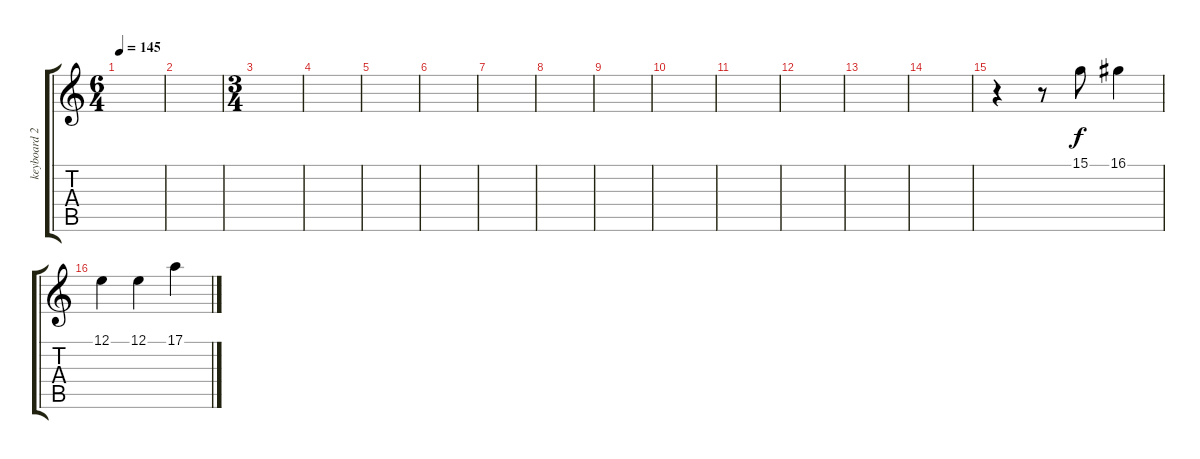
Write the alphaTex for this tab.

\track ("keyboard 2" "keyboard 2") {instrument churchorgan}
\staff {score tabs}
\tuning (E4 B3 G3 D3 A2 E2) {hide}
\ts (6 4)
\tempo 145
\clef g2
\ks c
|
|
\ts (3 4)
|
|
|
|
|
|
|
|
|
|
|
|
r.4 r.8 15.1.8 16.1.4 |
12.1.4 12.1.4 17.1.4
